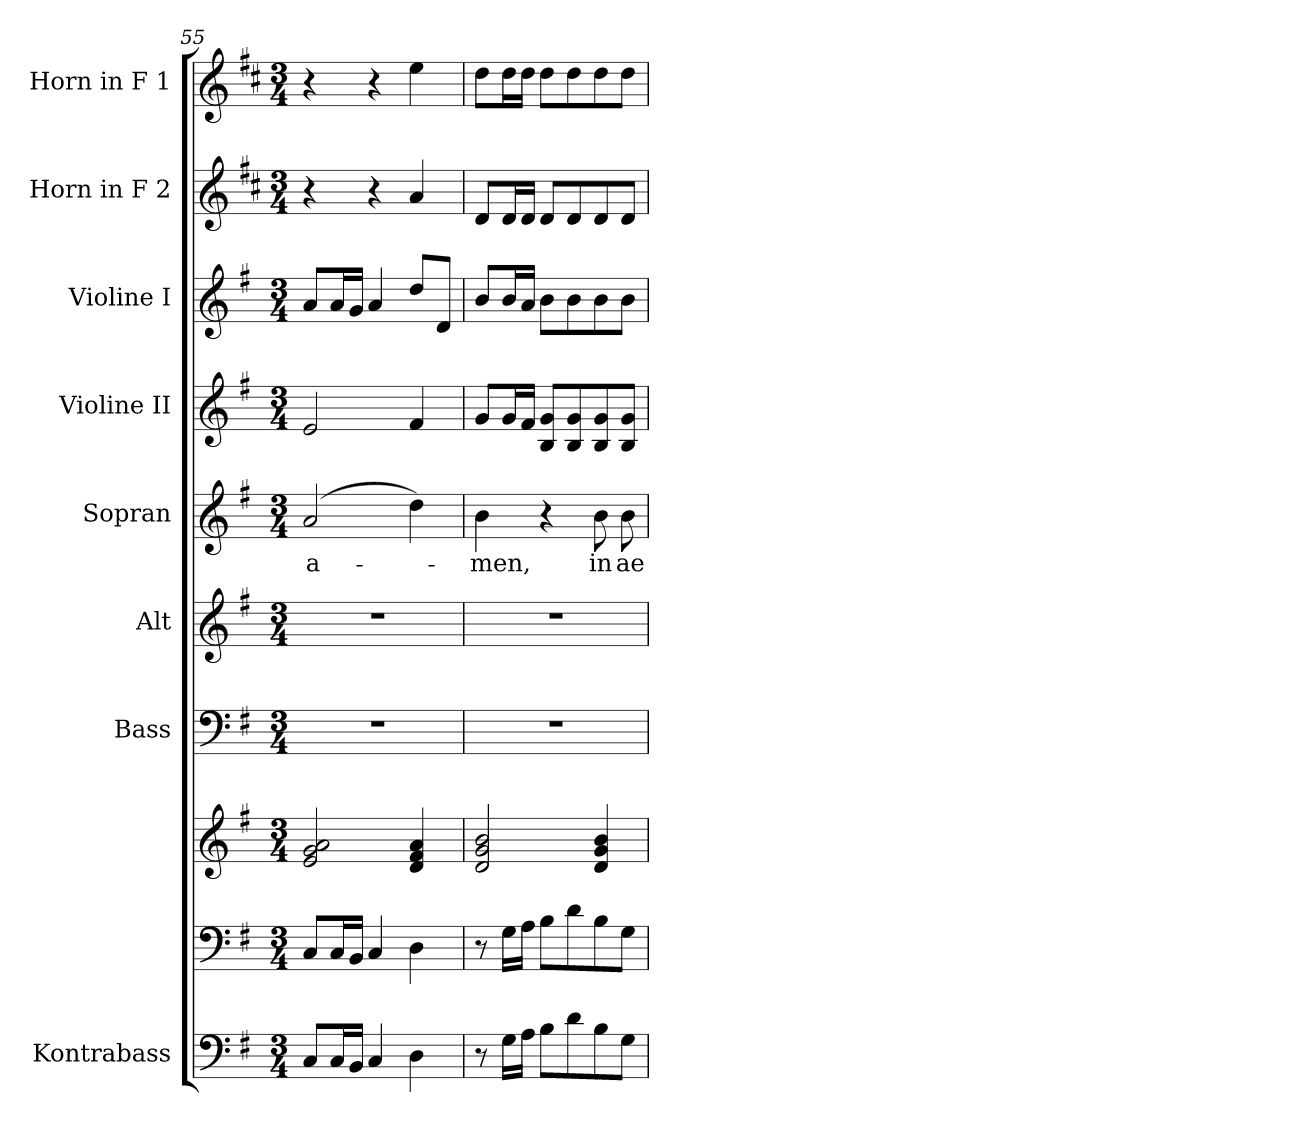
**kern	**kern	**kern	**kern	**kern	**kern	**text	**kern	**kern	**kern	**kern
*part9	*part8	*part8	*part7	*part6	*part5	*part5	*part4	*part3	*part2	*part1
*staff10	*staff9	*staff8	*staff7	*staff6	*staff5	*staff5	*staff4	*staff3	*staff2	*staff1
*I"Kontrabass	*	*	*I"Bass	*I"Alt	*I"Sopran	*	*I"Violine II	*I"Violine I	*I"Horn in F 2	*I"Horn in F 1
*I'Kb.	*	*	*I'B.	*I'A.	*I'S.	*	*I'Vl. II	*I'Vl. I	*	*
*clefF4	*clefF4	*clefG2	*clefF4	*clefG2	*clefG2	*	*clefG2	*clefG2	*clefG2	*clefG2
*ITrd7c12	*	*	*	*	*	*	*	*	*ITrd4c7	*ITrd4c7
*k[f#]	*k[f#]	*k[f#]	*k[f#]	*k[f#]	*k[f#]	*	*k[f#]	*k[f#]	*k[f#]	*k[f#]
*G:	*G:	*G:	*G:	*G:	*G:	*	*G:	*G:	*G:	*G:
*M3/4	*M3/4	*M3/4	*M3/4	*M3/4	*M3/4	*	*M3/4	*M3/4	*M3/4	*M3/4
=55	=55	=55	=55	=55	=55	=55	=55	=55	=55	=55
!	!	!	!	!	!	!LO:LY:b	!	!	!	!
8CC/L	8C/L	2e/ 2g/ 2a/	2.r	2.r	(2a/	a-	2e/	8a/L	4r	4r
16CC/L	16C/L	.	.	.	.	.	.	16a/L	.	.
16BBB/JJ	16BB/JJ	.	.	.	.	.	.	16g/JJ	.	.
4CC/	4C/	.	.	.	.	.	.	4a/	4r	4r
4DD\	4D\	4d/ 4f#/ 4a/	.	.	4dd\)	.	4f#/	8dd/L	4d/	4a\
.	.	.	.	.	.	.	.	8d/J	.	.
=56	=56	=56	=56	=56	=56	=56	=56	=56	=56	=56
!	!	!	!	!	!	!LO:LY:b	!	!	!	!
8r	8r	2d/ 2g/ 2b/	2.r	2.r	4b\	-men,	8g/L	8b/L	8G/L	8g\L
16GG\LL	16G\LL	.	.	.	.	.	16g/L	16b/L	16G/L	16g\L
16AA\JJ	16A\JJ	.	.	.	.	.	16f#/JJ	16a/JJ	16G/JJ	16g\JJ
8BB\L	8B\L	.	.	.	4r	.	8B/ 8g/L	8b\L	8G/L	8g\L
8D\	8d\	.	.	.	.	.	8B/ 8g/	8b\	8G/	8g\
!	!	!	!	!	!	!LO:LY:b	!	!	!	!
8BB\	8B\	4d/ 4g/ 4b/	.	.	8b\	in	8B/ 8g/	8b\	8G/	8g\
!	!	!	!	!	!	!LO:LY:b	!	!	!	!
8GG\J	8G\J	.	.	.	8b\	ae-	8B/ 8g/J	8b\J	8G/J	8g\J
=	=	=	=	=	=	=	=	=	=	=
*-	*-	*-	*-	*-	*-	*-	*-	*-	*-	*-
